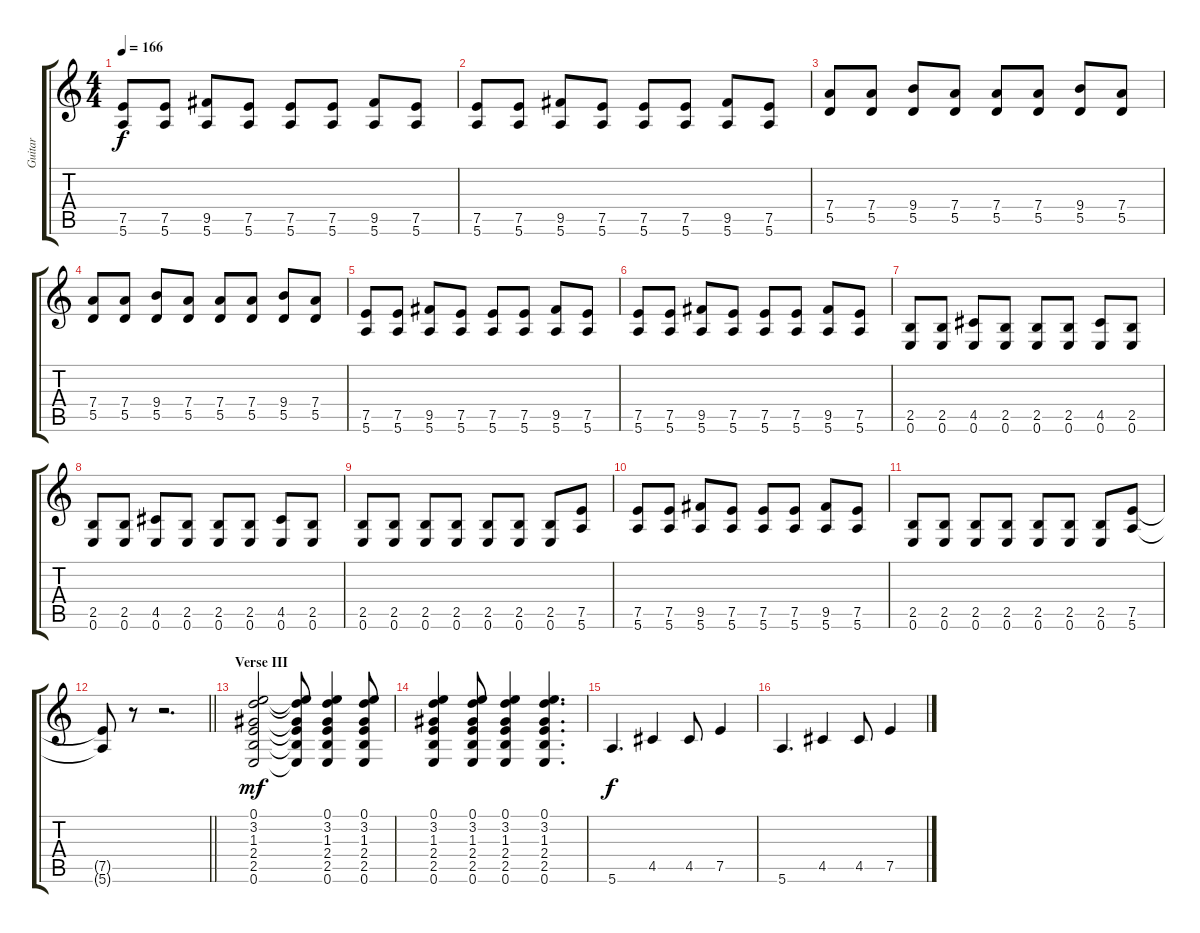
\track ("Guitar" "Guitar") {instrument electricguitarclean}
\staff {score tabs}
\tuning (E4 B3 G3 D3 A2 E2) {hide}
\ts (4 4)
\tempo 166
\clef g2
\ks c
(7.5 5.6).8{dy f} (7.5 5.6).8 (9.5 5.6).8 (7.5 5.6).8 (7.5 5.6).8 (7.5 5.6).8 (9.5 5.6).8 (7.5 5.6).8 |
(7.5 5.6).8 (7.5 5.6).8 (9.5 5.6).8 (7.5 5.6).8 (7.5 5.6).8 (7.5 5.6).8 (9.5 5.6).8 (7.5 5.6).8 |
(7.4 5.5).8 (7.4 5.5).8 (9.4 5.5).8 (7.4 5.5).8 (7.4 5.5).8 (7.4 5.5).8 (9.4 5.5).8 (7.4 5.5).8 |
(7.4 5.5).8 (7.4 5.5).8 (9.4 5.5).8 (7.4 5.5).8 (7.4 5.5).8 (7.4 5.5).8 (9.4 5.5).8 (7.4 5.5).8 |
(7.5 5.6).8 (7.5 5.6).8 (9.5 5.6).8 (7.5 5.6).8 (7.5 5.6).8 (7.5 5.6).8 (9.5 5.6).8 (7.5 5.6).8 |
(7.5 5.6).8 (7.5 5.6).8 (9.5 5.6).8 (7.5 5.6).8 (7.5 5.6).8 (7.5 5.6).8 (9.5 5.6).8 (7.5 5.6).8 |
(2.5 0.6).8 (2.5 0.6).8 (4.5 0.6).8 (2.5 0.6).8 (2.5 0.6).8 (2.5 0.6).8 (4.5 0.6).8 (2.5 0.6).8 |
(2.5 0.6).8 (2.5 0.6).8 (4.5 0.6).8 (2.5 0.6).8 (2.5 0.6).8 (2.5 0.6).8 (4.5 0.6).8 (2.5 0.6).8 |
(2.5 0.6).8 (2.5 0.6).8 (2.5 0.6).8 (2.5 0.6).8 (2.5 0.6).8 (2.5 0.6).8 (2.5 0.6).8 (7.5 5.6).8 |
(7.5 5.6).8 (7.5 5.6).8 (9.5 5.6).8 (7.5 5.6).8 (7.5 5.6).8 (7.5 5.6).8 (9.5 5.6).8 (7.5 5.6).8 |
(2.5 0.6).8 (2.5 0.6).8 (2.5 0.6).8 (2.5 0.6).8 (2.5 0.6).8 (2.5 0.6).8 (2.5 0.6).8 (7.5 5.6).8 |
\barLineRight lightlight
(7.5{t} 5.6{t}).8 r.8 r.2{d} |
\section ("" "Verse III")
(0.1 3.2 1.3 2.4 2.5 0.6).2{dy mf} (0.1{t} 3.2{t} 1.3{t} 2.4{t} 2.5{t} 0.6{t}).8 (0.1 3.2 1.3 2.4 2.5 0.6).4 (0.1 3.2 1.3 2.4 2.5 0.6).8 |
(0.1 3.2 1.3 2.4 2.5 0.6).4 (0.1 3.2 1.3 2.4 2.5 0.6).8 (0.1 3.2 1.3 2.4 2.5 0.6).4 (0.1 3.2 1.3 2.4 2.5 0.6).4{d} |
5.6.4{d dy f} 4.5.4 4.5.8 7.5.4 |
5.6.4{d} 4.5.4 4.5.8 7.5.4
